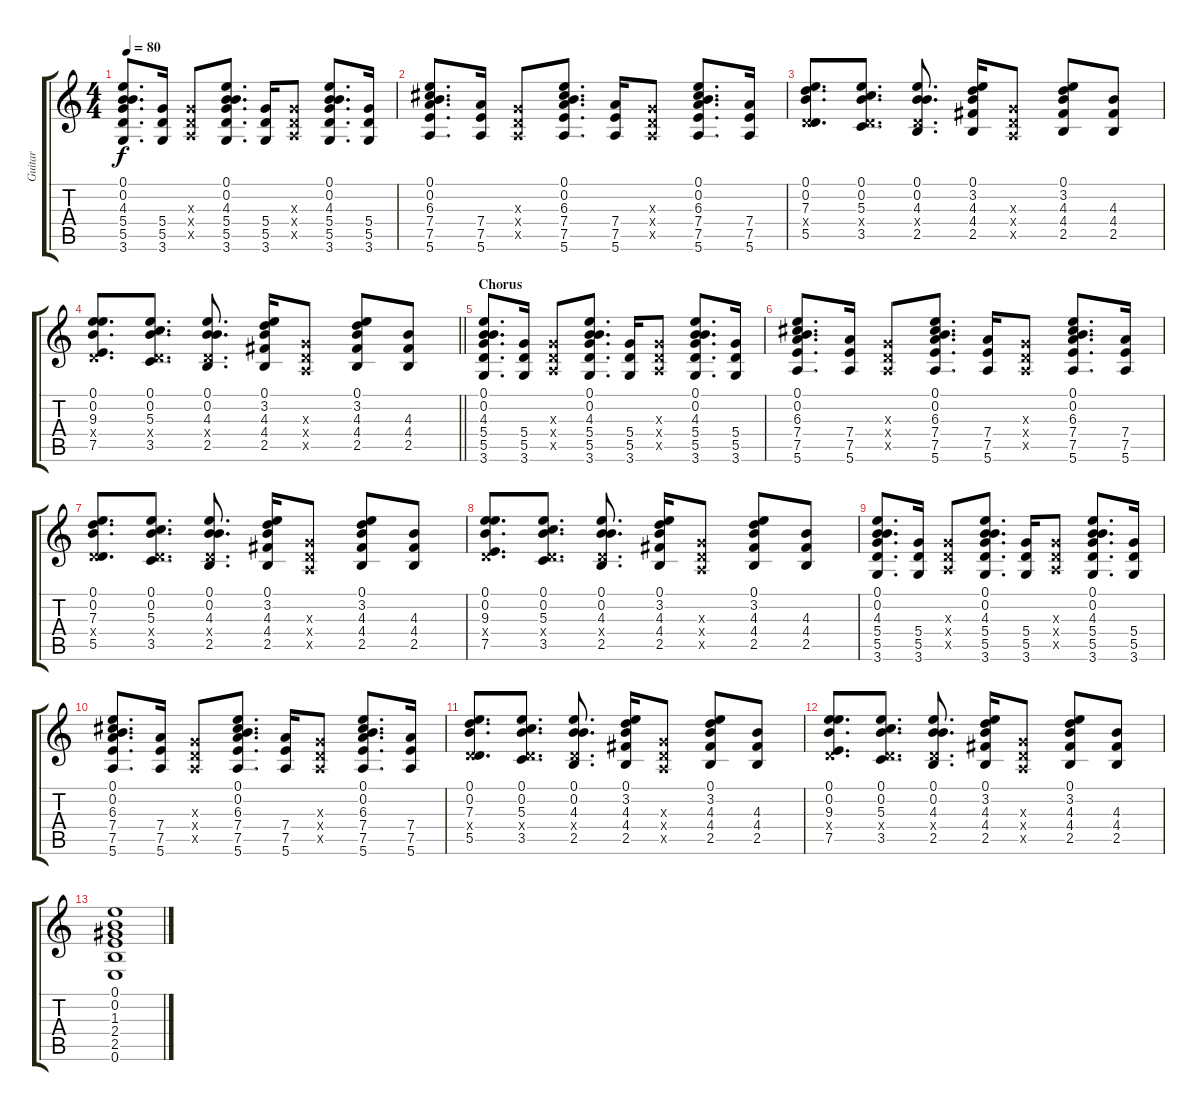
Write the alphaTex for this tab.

\track ("Guitar" "Guitar") {instrument electricguitarjazz}
\staff {score tabs}
\tuning (E4 B3 G3 D3 A2 E2) {hide}
\ts (4 4)
\tempo 80
\clef g2
\ks c
(0.1 0.2 4.3 5.4 5.5 3.6).8{d dy f} (5.4 5.5 3.6).16 (0.3{x} 0.4{x} 0.5{x}).8 (0.1 0.2 4.3 5.4 5.5 3.6).8{d} (5.4 5.5 3.6).16 (0.3{x} 0.4{x} 0.5{x}).8 (0.1 0.2 4.3 5.4 5.5 3.6).8{d} (5.4 5.5 3.6).16 |
(0.1 0.2 6.3 7.4 7.5 5.6).8{d} (7.4 7.5 5.6).16 (0.3{x} 0.4{x} 0.5{x}).8 (0.1 0.2 6.3 7.4 7.5 5.6).8{d} (7.4 7.5 5.6).16 (0.3{x} 0.4{x} 0.5{x}).8 (0.1 0.2 6.3 7.4 7.5 5.6).8{d} (7.4 7.5 5.6).16 |
(0.1 0.2 7.3 0.4{x} 5.5).8{d} (0.1 0.2 5.3 0.4{x} 3.5).8{d} (0.1 0.2 4.3 0.4{x} 2.5).8{d} (0.1 3.2 4.3 4.4 2.5).16 (0.3{x} 0.4{x} 0.5{x}).8 (0.1 3.2 4.3 4.4 2.5).8 (4.3 4.4 2.5).8 |
\barLineRight lightlight
(0.1 0.2 9.3 0.4{x} 7.5).8{d} (0.1 0.2 5.3 0.4{x} 3.5).8{d} (0.1 0.2 4.3 0.4{x} 2.5).8{d} (0.1 3.2 4.3 4.4 2.5).16 (0.3{x} 0.4{x} 0.5{x}).8 (0.1 3.2 4.3 4.4 2.5).8 (4.3 4.4 2.5).8 |
\section ("" "Chorus")
(0.1 0.2 4.3 5.4 5.5 3.6).8{d} (5.4 5.5 3.6).16 (0.3{x} 0.4{x} 0.5{x}).8 (0.1 0.2 4.3 5.4 5.5 3.6).8{d} (5.4 5.5 3.6).16 (0.3{x} 0.4{x} 0.5{x}).8 (0.1 0.2 4.3 5.4 5.5 3.6).8{d} (5.4 5.5 3.6).16 |
(0.1 0.2 6.3 7.4 7.5 5.6).8{d} (7.4 7.5 5.6).16 (0.3{x} 0.4{x} 0.5{x}).8 (0.1 0.2 6.3 7.4 7.5 5.6).8{d} (7.4 7.5 5.6).16 (0.3{x} 0.4{x} 0.5{x}).8 (0.1 0.2 6.3 7.4 7.5 5.6).8{d} (7.4 7.5 5.6).16 |
(0.1 0.2 7.3 0.4{x} 5.5).8{d} (0.1 0.2 5.3 0.4{x} 3.5).8{d} (0.1 0.2 4.3 0.4{x} 2.5).8{d} (0.1 3.2 4.3 4.4 2.5).16 (0.3{x} 0.4{x} 0.5{x}).8 (0.1 3.2 4.3 4.4 2.5).8 (4.3 4.4 2.5).8 |
(0.1 0.2 9.3 0.4{x} 7.5).8{d} (0.1 0.2 5.3 0.4{x} 3.5).8{d} (0.1 0.2 4.3 0.4{x} 2.5).8{d} (0.1 3.2 4.3 4.4 2.5).16 (0.3{x} 0.4{x} 0.5{x}).8 (0.1 3.2 4.3 4.4 2.5).8 (4.3 4.4 2.5).8 |
(0.1 0.2 4.3 5.4 5.5 3.6).8{d} (5.4 5.5 3.6).16 (0.3{x} 0.4{x} 0.5{x}).8 (0.1 0.2 4.3 5.4 5.5 3.6).8{d} (5.4 5.5 3.6).16 (0.3{x} 0.4{x} 0.5{x}).8 (0.1 0.2 4.3 5.4 5.5 3.6).8{d} (5.4 5.5 3.6).16 |
(0.1 0.2 6.3 7.4 7.5 5.6).8{d} (7.4 7.5 5.6).16 (0.3{x} 0.4{x} 0.5{x}).8 (0.1 0.2 6.3 7.4 7.5 5.6).8{d} (7.4 7.5 5.6).16 (0.3{x} 0.4{x} 0.5{x}).8 (0.1 0.2 6.3 7.4 7.5 5.6).8{d} (7.4 7.5 5.6).16 |
(0.1 0.2 7.3 0.4{x} 5.5).8{d} (0.1 0.2 5.3 0.4{x} 3.5).8{d} (0.1 0.2 4.3 0.4{x} 2.5).8{d} (0.1 3.2 4.3 4.4 2.5).16 (0.3{x} 0.4{x} 0.5{x}).8 (0.1 3.2 4.3 4.4 2.5).8 (4.3 4.4 2.5).8 |
(0.1 0.2 9.3 0.4{x} 7.5).8{d} (0.1 0.2 5.3 0.4{x} 3.5).8{d} (0.1 0.2 4.3 0.4{x} 2.5).8{d} (0.1 3.2 4.3 4.4 2.5).16 (0.3{x} 0.4{x} 0.5{x}).8 (0.1 3.2 4.3 4.4 2.5).8 (4.3 4.4 2.5).8 |
(0.1 0.2 1.3 2.4 2.5 0.6).1
